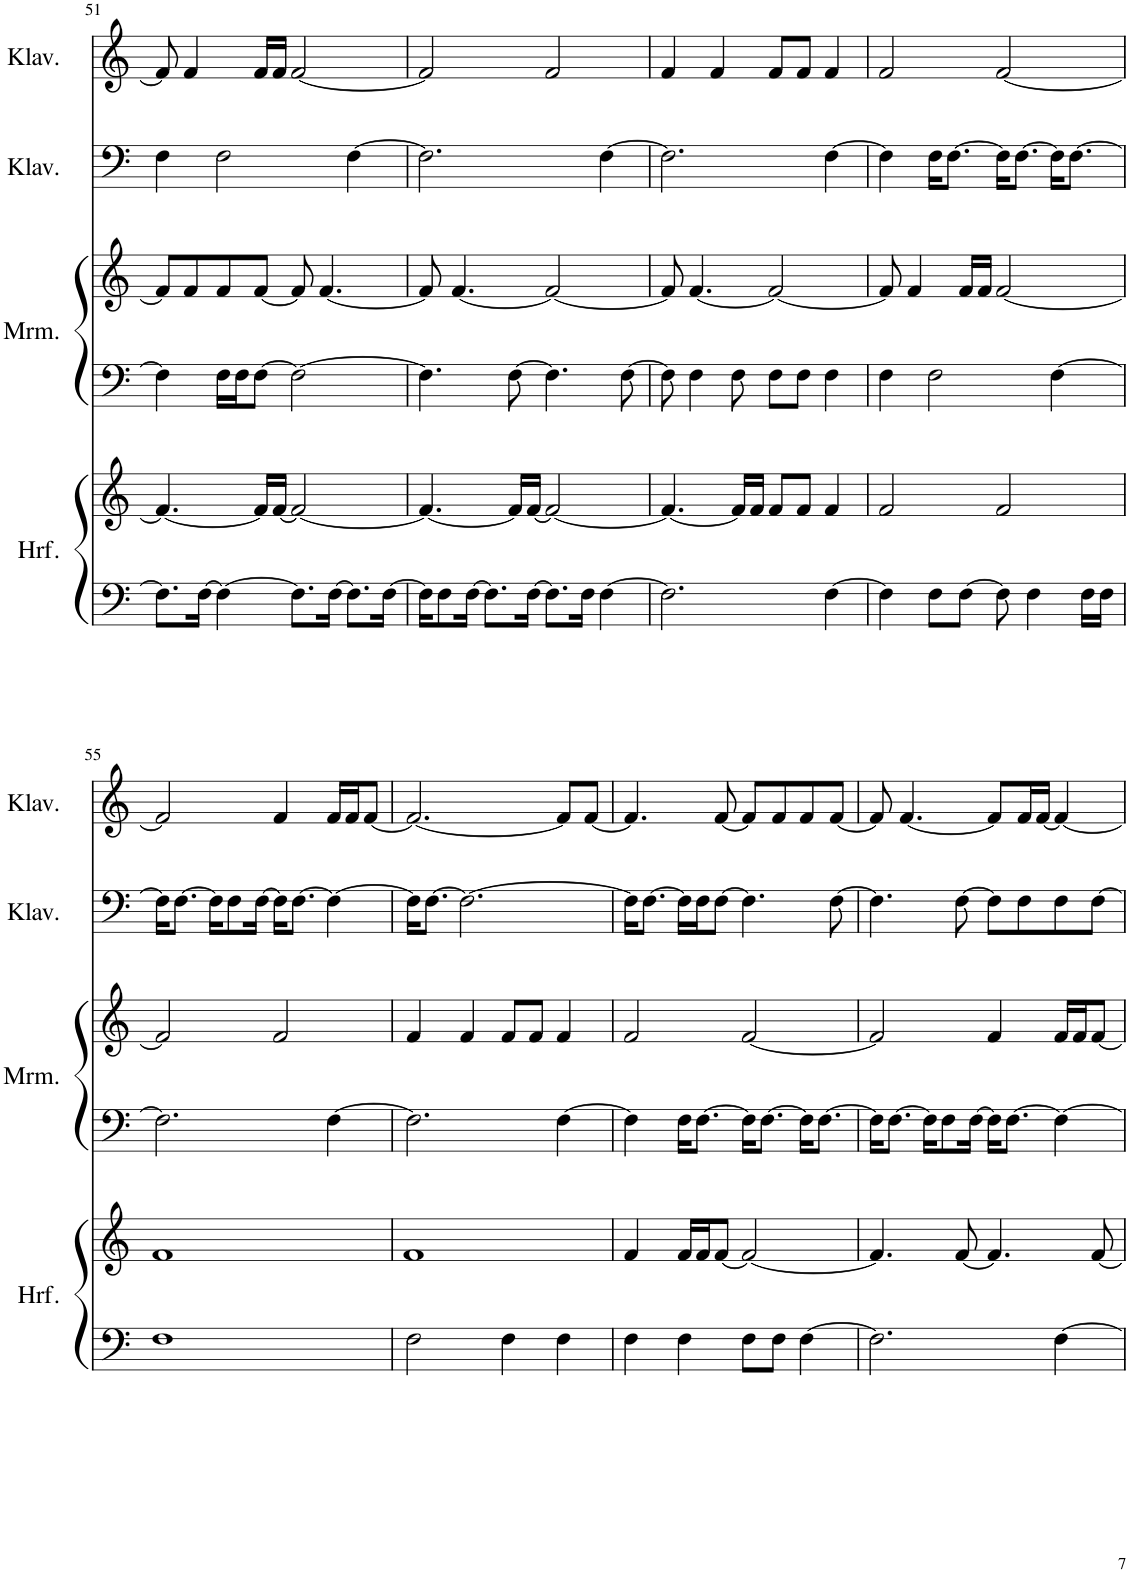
**kern	**kern	**kern	**kern	**kern	**kern
*part4	*part4	*part3	*part3	*part2	*part1
*staff6	*staff5	*staff4	*staff3	*staff2	*staff1
*I"Harfe	*	*I"Marimba	*	*I"Klavier	*I"Klavier
*I'Hrf.	*	*I'Mrm.	*	*I'Klav.	*I'Klav.
!!LO:PB:g=z
*clefF4	*clefG2	*clefF4	*clefG2	*clefF4	*clefG2
*k[]	*k[]	*k[]	*k[]	*k[]	*k[]
*M4/4	*M4/4	*M4/4	*M4/4	*M4/4	*M4/4
=51	=51	=51	=51	=51	=51
8.F\L]	4.f/_	4F\]	8f/L]	4F\	8f/]
.	.	.	8f/	.	4f/
[16F\Jk	.	.	.	.	.
4F\_	.	16F\LL	8f/	2F\	.
.	.	16F\J	.	.	.
.	16f/LL]	[8F\J	[8f/J	.	16f/LL
.	[16f/JJ	.	.	.	16f/JJ
8.F\L]	2f/_	2F\_	8f/]	.	[2f/
.	.	.	[4.f/	.	.
[16F\Jk	.	.	.	.	.
8.F\L]	.	.	.	[4F\	.
[16F\Jk	.	.	.	.	.
=52	=52	=52	=52	=52	=52
16F\KL]	4.f/_	4.F\]	8f/]	2.F\]	2f/]
8F\	.	.	.	.	.
.	.	.	[4.f/	.	.
[16F\Jk	.	.	.	.	.
8.F\L]	.	.	.	.	.
.	16f/LL]	[8F\	.	.	.
[16F\Jk	[16f/JJ	.	.	.	.
8.F\L]	2f/_	4.F\]	2f/_	.	2f/
16F\Jk	.	.	.	.	.
[4F\	.	.	.	[4F\	.
.	.	[8F\	.	.	.
=53	=53	=53	=53	=53	=53
2.F\]	4.f/_	8F\]	8f/]	2.F\]	4f/
.	.	4F\	[4.f/	.	.
.	.	.	.	.	4f/
.	16f/LL]	8F\	.	.	.
.	16f/JJ	.	.	.	.
.	8f/L	8F\L	2f/_	.	8f/L
.	8f/J	8F\J	.	.	8f/J
[4F\	4f/	4F\	.	[4F\	4f/
=54	=54	=54	=54	=54	=54
4F\]	2f/	4F\	8f/]	4F\]	2f/
.	.	.	4f/	.	.
8F\L	.	2F\	.	16F\KL	.
.	.	.	.	[8.F\J	.
[8F\J	.	.	16f/LL	.	.
.	.	.	16f/JJ	.	.
8F\]	2f/	.	[2f/	16F\KL]	[2f/
.	.	.	.	[8.F\J	.
4F\	.	.	.	.	.
.	.	[4F\	.	16F\KL]	.
.	.	.	.	[8.F\J	.
16F\LL	.	.	.	.	.
16F\JJ	.	.	.	.	.
!!LO:LB:g=z
=55	=55	=55	=55	=55	=55
1F	1f	2.F\]	2f/]	16F\KL]	2f/]
.	.	.	.	[8.F\J	.
.	.	.	.	16F\KL]	.
.	.	.	.	8F\	.
.	.	.	.	[16F\Jk	.
.	.	.	2f/	16F\KL]	4f/
.	.	.	.	[8.F\J	.
.	.	[4F\	.	4F\_	16f/LL
.	.	.	.	.	16f/J
.	.	.	.	.	[8f/J
=56	=56	=56	=56	=56	=56
2F\	1f	2.F\]	4f/	16F\KL]	2.f/_
.	.	.	.	[8.F\J	.
.	.	.	4f/	2.F\_	.
4F\	.	.	8f/L	.	.
.	.	.	8f/J	.	.
4F\	.	[4F\	4f/	.	8f/L]
.	.	.	.	.	[8f/J
=57	=57	=57	=57	=57	=57
4F\	4f/	4F\]	2f/	16F\KL]	4.f/]
.	.	.	.	[8.F\J	.
4F\	16f/LL	16F\KL	.	16F\LL]	.
.	16f/J	[8.F\J	.	16F\J	.
.	[8f/J	.	.	[8F\J	[8f/
8F\L	2f/_	16F\KL]	[2f/	4.F\]	8f/L]
.	.	[8.F\J	.	.	.
8F\J	.	.	.	.	8f/
[4F\	.	16F\KL]	.	.	8f/
.	.	[8.F\J	.	.	.
.	.	.	.	[8F\	[8f/J
=58	=58	=58	=58	=58	=58
2.F\]	4.f/]	16F\KL]	2f/]	4.F\]	8f/]
.	.	[8.F\J	.	.	.
.	.	.	.	.	[4.f/
.	.	16F\KL]	.	.	.
.	.	8F\	.	.	.
.	[8f/	.	.	[8F\	.
.	.	[16F\Jk	.	.	.
.	4.f/]	16F\KL]	4f/	8F\L]	8f/L]
.	.	[8.F\J	.	.	.
.	.	.	.	8F\	16f/L
.	.	.	.	.	[16f/JJ
[4F\	.	4F\_	16f/LL	8F\	4f/_
.	.	.	16f/J	.	.
.	[8f/	.	[8f/J	[8F\J	.
=	=	=	=	=	=
*-	*-	*-	*-	*-	*-
